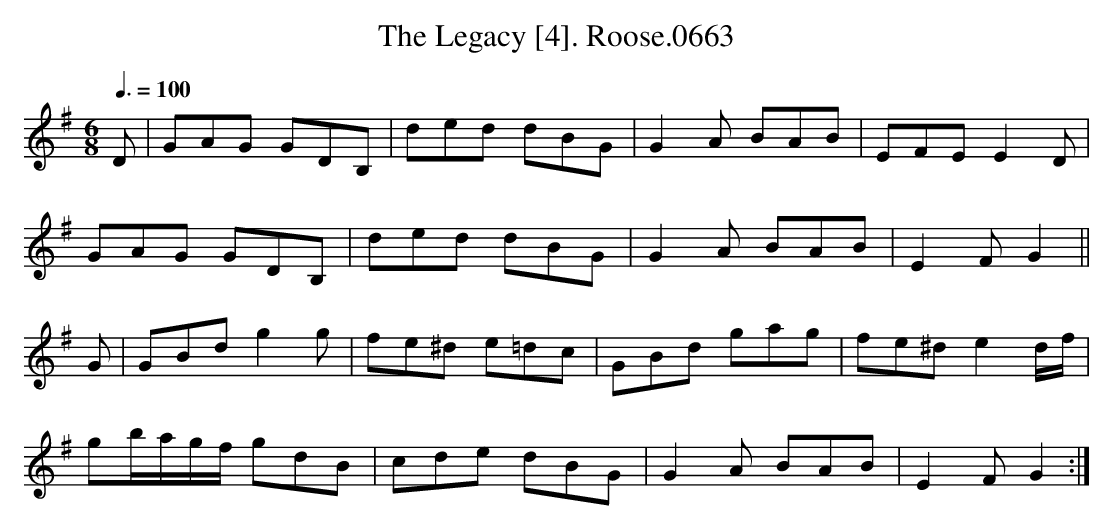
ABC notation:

X:1
T:Legacy [4]. Roose.0663, The
M:6/8
L:1/8
Q:3/8=100
K:G
D|GAG GDB,|ded dBG|G2A BAB|EFE E2D|
GAG GDB,|ded dBG|G2A BAB|E2F G2||
G|GBd g2g|fe^d e=dc|GBd gag|fe^d e2d/f/|
gb/a/g/f/ gdB|cde dBG|G2A BAB|E2F G2:|
